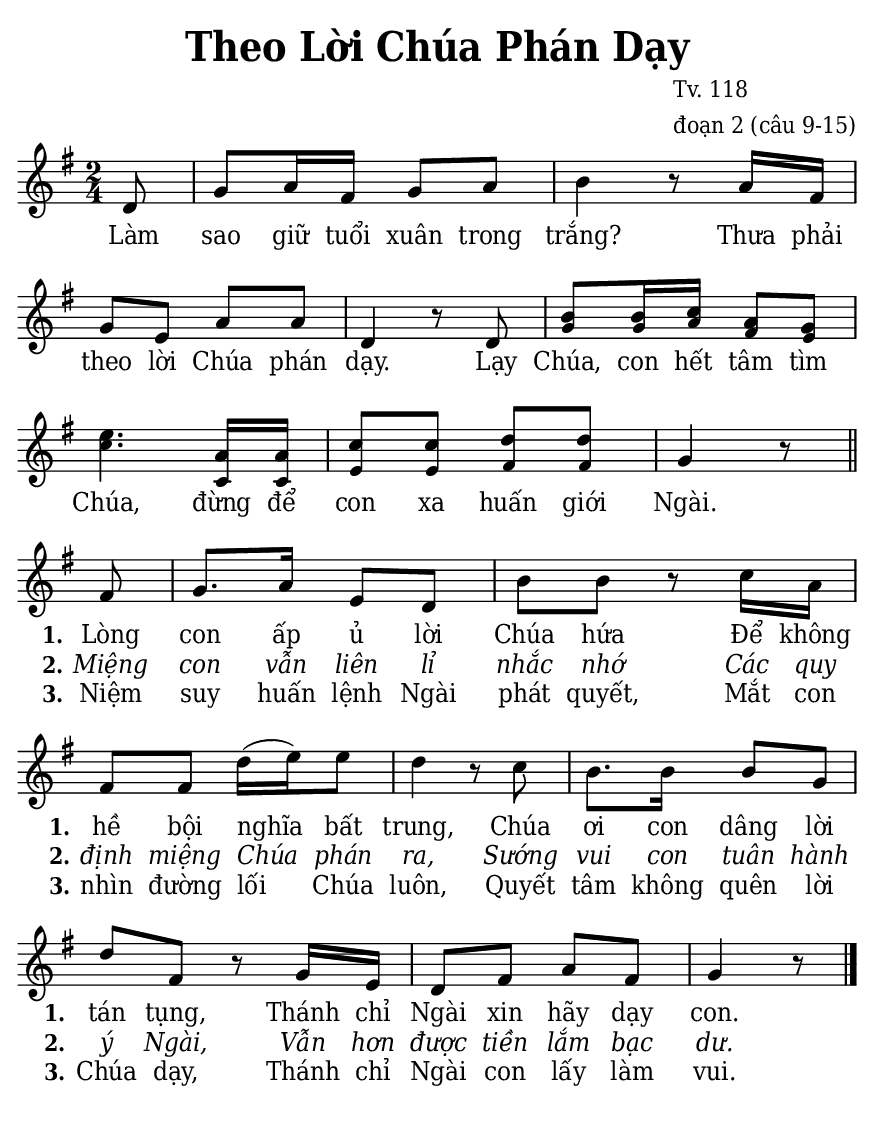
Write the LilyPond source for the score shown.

% Cài đặt chung\
\version "2.22.1"
\include "english.ly"

\header {
  title = \markup { \fontsize #1 "Theo Lời Chúa Phán Dạy" }
  composer = \markup {
    \column {
      \line { "Tv. 118" }
      \line { "đoạn 2 (câu 9-15)"  }
    }
  }
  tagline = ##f
}

% Nhạc phiên khúc
nhacPhienKhucSop = \relative c' {
  \partial 8 d8 |
  g a16 fs g8 a |
  b4 r8 a16 fs |
  g8 e a a |
  d,4 r8 d |
  b' b16 c a8 g |
  e'4. a,16 a |
  c8 c d d |
  g,4 r8 \bar "||"
  
  fs |
  g8. a16 e8 d |
  b' b r c16 a |
  fs8 fs d'16 (e) e8 |
  d4 r8 c |
  b8. b16 b8 g |
  d' fs, r g16 e |
  d8 fs a fs |
  g4 r8 \bar "|."
}

nhacPhienKhucAlto = \relative c' {
  d8 |
  g a16 fs g8 a |
  b4 r8 a16 fs |
  g8 e a a |
  d,4 r8 d |
  g8 g16 a fs8 e |
  c'4. c,16 c |
  e8 e fs fs |
  g4 r8
}

% Lời phiên khúc
loiPhienKhucSop = \lyrics {
  %\set stanza = "ĐK:"
  Làm sao giữ tuổi xuân trong trắng?
  Thưa phải theo lời Chúa phán dạy.
  Lạy Chúa, con hết tâm tìm Chúa,
  đừng để con xa huấn giới Ngài.
  <<
    {
      \set stanza = "1."
      Lòng con ấp ủ lời Chúa hứa
      Để không hề bội nghĩa bất trung,
      Chúa ơi con dâng lời tán tụng,
      Thánh chỉ Ngài xin hãy dạy con.
    }
    \new Lyrics {
	    \set associatedVoice = "beSop"
	    \set stanza = "2."
      \override Lyrics.LyricText.font-shape = #'italic
	    Miệng con vẫn liên lỉ nhắc nhớ
	    Các quy định miệng Chúa phán ra,
	    Sướng vui con tuân hành ý Ngài,
	    Vẫn hơn được tiền lắm bạc dư.
    }
    \new Lyrics {
	    \set associatedVoice = "beSop"
	    \set stanza = "3."
	    Niệm suy huấn lệnh Ngài phát quyết,
	    Mắt con nhìn đường lối Chúa luôn,
	    Quyết tâm không quên lời Chúa dạy,
	    Thánh chỉ Ngài con lấy làm vui.
    }
  >>
}

% Dàn trang
\paper {
  #(set-paper-size "a5")
  top-margin = 3\mm
  bottom-margin = 3\mm
  left-margin = 3\mm
  right-margin = 3\mm
  indent = #0
  #(define fonts
	 (make-pango-font-tree "Deja Vu Serif Condensed"
	 		       "Deja Vu Serif Condensed"
			       "Deja Vu Serif Condensed"
			       (/ 20 20)))
  print-page-number = ##f
  system-system-spacing = #'((basic-distance . 0.1) (padding . 3))
}

TongNhip = {
  \key g \major \time 2/4
  \set Timing.beamExceptions = #'()
  \set Timing.baseMoment = #(ly:make-moment 1/4)
}

% mã nguồn cho những chức năng chưa hỗ trợ trong phiên bản lilypond hiện tại
% cung cấp bởi cộng đồng lilypond khi gửi email đến lilypond-user@gnu.org
% Đổi kích thước nốt cho bè phụ
notBePhu =
#(define-music-function (font-size music) (number? ly:music?)
   (for-some-music
     (lambda (m)
       (if (music-is-of-type? m 'rhythmic-event)
           (begin
             (set! (ly:music-property m 'tweaks)
                   (cons `(font-size . ,font-size)
                         (ly:music-property m 'tweaks)))
             #t)
           #f))
     music)
   music)

% in số phiên khúc trên mỗi dòng
#(define (add-grob-definition grob-name grob-entry)
    (set! all-grob-descriptions
          (cons ((@@ (lily) completize-grob-entry)
                 (cons grob-name grob-entry))
                all-grob-descriptions)))

#(add-grob-definition
   'StanzaNumberSpanner
   `((direction . ,LEFT)
     (font-series . bold)
     (padding . 1)
     (side-axis . ,X)
     (stencil . ,ly:text-interface::print)
     (X-offset . ,ly:side-position-interface::x-aligned-side)
     (Y-extent . ,grob::always-Y-extent-from-stencil)
     (meta . ((class . Spanner)
              (interfaces . (font-interface
                             side-position-interface
                             stanza-number-interface
                             text-interface))))))

\layout {
   \context {
     \Global
     \grobdescriptions #all-grob-descriptions
   }
   \context {
     \Score
     \remove Stanza_number_align_engraver
     \consists
       #(lambda (context)
          (let ((texts '())
                (syllables '()))
            (make-engraver
             (acknowledgers
              ((stanza-number-interface engraver grob source-engraver)
                 (set! texts (cons grob texts)))
              ((lyric-syllable-interface engraver grob source-engraver)
                 (set! syllables (cons grob syllables))))
             ((stop-translation-timestep engraver)
                (for-each
                 (lambda (text)
                   (for-each
                    (lambda (syllable)
                      (ly:pointer-group-interface::add-grob text
'side-support-elements syllable))
                    syllables))
                 texts)
                (set! syllables '())))))
   }
   \context {
     \Lyrics
     \remove Stanza_number_engraver
     \consists
       #(lambda (context)
          (let ((text #f)
                (last-stanza #f))
            (make-engraver
             ((process-music engraver)
                (let ((stanza (ly:context-property context 'stanza #f)))
                  (if (and stanza (not (equal? stanza last-stanza)))
                      (let ((column (ly:context-property context
'currentCommandColumn)))
                        (set! last-stanza stanza)
                        (if text
                            (ly:spanner-set-bound! text RIGHT column))

                        (set! text (ly:engraver-make-grob engraver
'StanzaNumberSpanner '()))
                        (ly:grob-set-property! text 'text stanza)
                        (ly:spanner-set-bound! text LEFT column)))))
             ((finalize engraver)
                (if text
                    (let ((column (ly:context-property context
'currentCommandColumn)))
                      (ly:spanner-set-bound! text RIGHT column)))))))
     \override StanzaNumberSpanner.horizon-padding = 10000
   }
}
% kết thúc mã nguồn

\score {
  \new ChoirStaff <<
    \new Staff \with {
        \consists "Merge_rests_engraver"
        printPartCombineTexts = ##f
      }
      <<
      \new Voice \TongNhip \partCombine 
        \nhacPhienKhucSop
        \notBePhu -1 { \nhacPhienKhucAlto }
      \new NullVoice = beSop \nhacPhienKhucSop
      \new Lyrics \lyricsto beSop \loiPhienKhucSop
      >>
  >>
  \layout {
    \override Lyrics.LyricSpace.minimum-distance = #1.5
    \override Score.BarNumber.break-visibility = ##(#f #f #f)
    \override Score.SpacingSpanner.uniform-stretching = ##t
  } 
}
